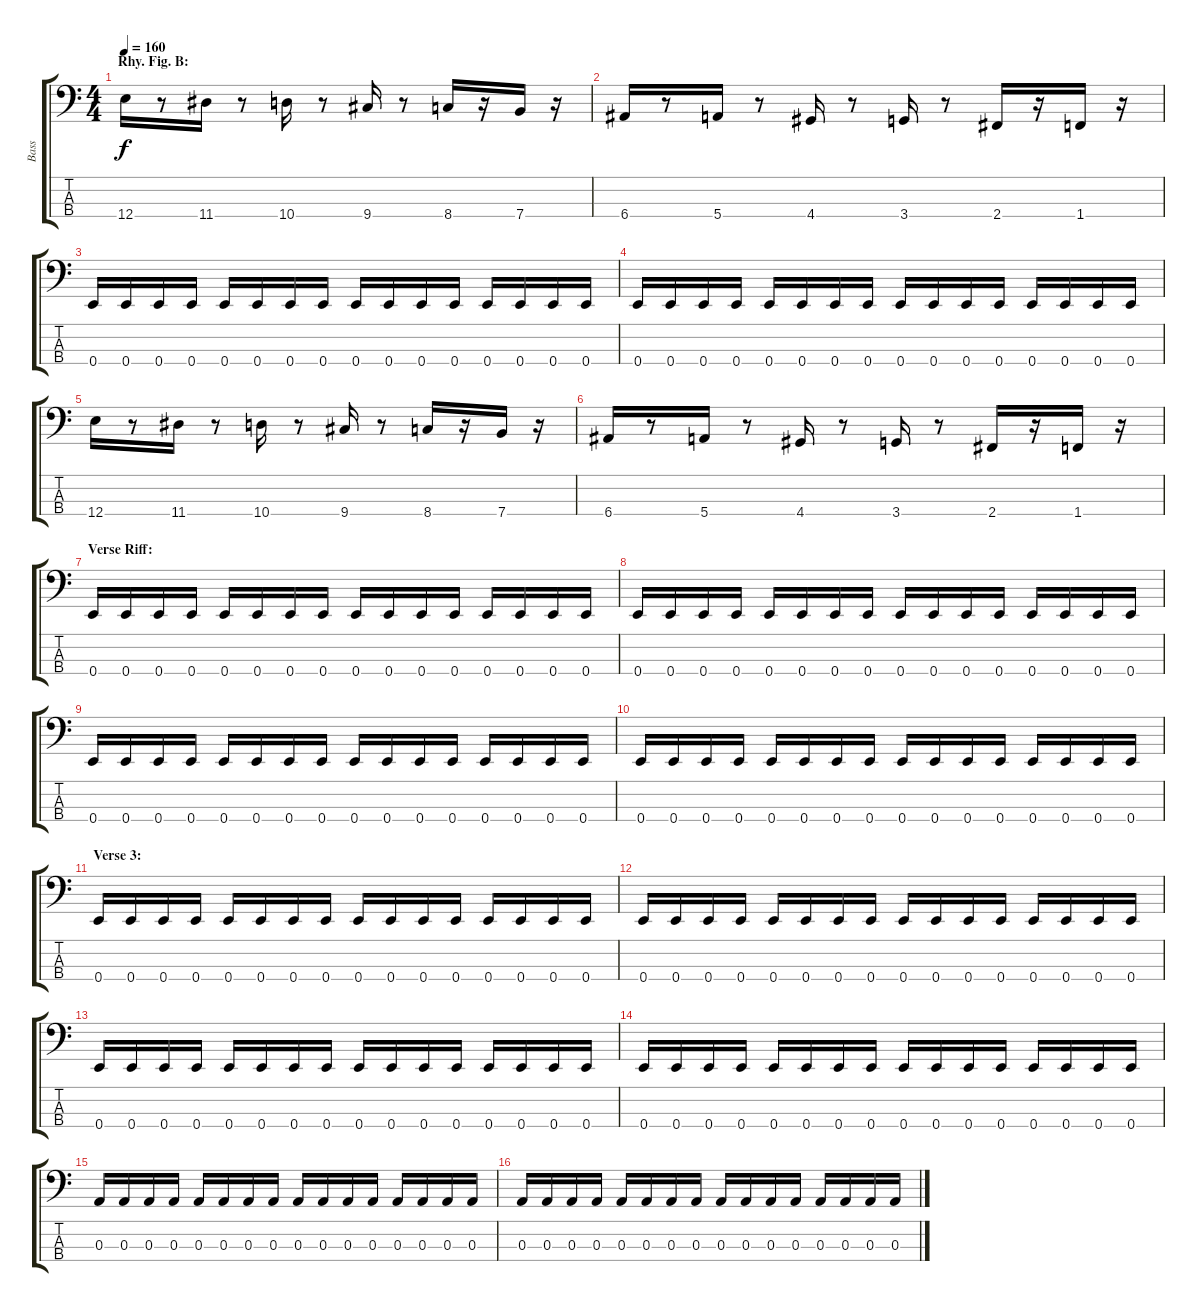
\track ("Bass" "Bass") {instrument electricbasspick}
\staff {score tabs}
\tuning (G2 D2 A1 E1) {hide}
\ts (4 4)
\section ("" "Rhy. Fig. B:")
\tempo 160
\clef f4
\ks c
12.4.16{dy f} r.8 11.4.16 r.8 10.4.16 r.8 9.4.16 r.8 8.4.16 r.16 7.4.16 r.16 |
6.4.16 r.8 5.4.16 r.8 4.4.16 r.8 3.4.16 r.8 2.4.16 r.16 1.4.16 r.16 |
0.4.16 0.4.16 0.4.16 0.4.16 0.4.16 0.4.16 0.4.16 0.4.16 0.4.16 0.4.16 0.4.16 0.4.16 0.4.16 0.4.16 0.4.16 0.4.16 |
0.4.16 0.4.16 0.4.16 0.4.16 0.4.16 0.4.16 0.4.16 0.4.16 0.4.16 0.4.16 0.4.16 0.4.16 0.4.16 0.4.16 0.4.16 0.4.16 |
12.4.16 r.8 11.4.16 r.8 10.4.16 r.8 9.4.16 r.8 8.4.16 r.16 7.4.16 r.16 |
6.4.16 r.8 5.4.16 r.8 4.4.16 r.8 3.4.16 r.8 2.4.16 r.16 1.4.16 r.16 |
\section ("" "Verse Riff:")
0.4.16 0.4.16 0.4.16 0.4.16 0.4.16 0.4.16 0.4.16 0.4.16 0.4.16 0.4.16 0.4.16 0.4.16 0.4.16 0.4.16 0.4.16 0.4.16 |
0.4.16 0.4.16 0.4.16 0.4.16 0.4.16 0.4.16 0.4.16 0.4.16 0.4.16 0.4.16 0.4.16 0.4.16 0.4.16 0.4.16 0.4.16 0.4.16 |
0.4.16 0.4.16 0.4.16 0.4.16 0.4.16 0.4.16 0.4.16 0.4.16 0.4.16 0.4.16 0.4.16 0.4.16 0.4.16 0.4.16 0.4.16 0.4.16 |
0.4.16 0.4.16 0.4.16 0.4.16 0.4.16 0.4.16 0.4.16 0.4.16 0.4.16 0.4.16 0.4.16 0.4.16 0.4.16 0.4.16 0.4.16 0.4.16 |
\section ("" "Verse 3:")
0.4.16 0.4.16 0.4.16 0.4.16 0.4.16 0.4.16 0.4.16 0.4.16 0.4.16 0.4.16 0.4.16 0.4.16 0.4.16 0.4.16 0.4.16 0.4.16 |
0.4.16 0.4.16 0.4.16 0.4.16 0.4.16 0.4.16 0.4.16 0.4.16 0.4.16 0.4.16 0.4.16 0.4.16 0.4.16 0.4.16 0.4.16 0.4.16 |
0.4.16 0.4.16 0.4.16 0.4.16 0.4.16 0.4.16 0.4.16 0.4.16 0.4.16 0.4.16 0.4.16 0.4.16 0.4.16 0.4.16 0.4.16 0.4.16 |
0.4.16 0.4.16 0.4.16 0.4.16 0.4.16 0.4.16 0.4.16 0.4.16 0.4.16 0.4.16 0.4.16 0.4.16 0.4.16 0.4.16 0.4.16 0.4.16 |
0.3.16 0.3.16 0.3.16 0.3.16 0.3.16 0.3.16 0.3.16 0.3.16 0.3.16 0.3.16 0.3.16 0.3.16 0.3.16 0.3.16 0.3.16 0.3.16 |
0.3.16 0.3.16 0.3.16 0.3.16 0.3.16 0.3.16 0.3.16 0.3.16 0.3.16 0.3.16 0.3.16 0.3.16 0.3.16 0.3.16 0.3.16 0.3.16
